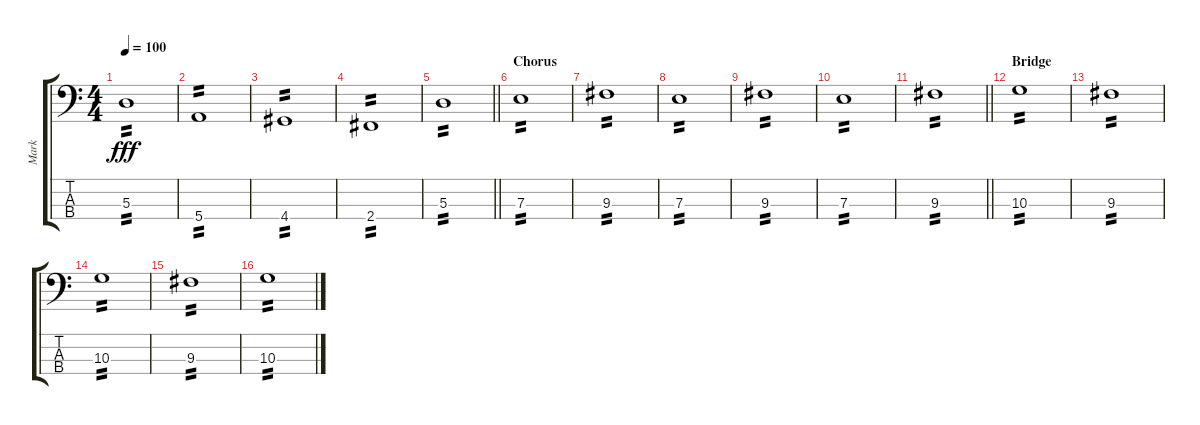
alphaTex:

\track ("Mark" "Mark") {instrument electricbasspick}
\staff {score tabs}
\tuning (G2 D2 A1 E1) {hide}
\ts (4 4)
\tempo 100
\clef f4
\ks c
5.3.1{tp 2 dy fff} |
5.4.1{tp 2} |
4.4.1{tp 2} |
2.4.1{tp 2} |
\barLineRight lightlight
5.3.1{tp 2} |
\section ("" "Chorus")
7.3.1{tp 2} |
9.3.1{tp 2} |
7.3.1{tp 2} |
9.3.1{tp 2} |
7.3.1{tp 2} |
\barLineRight lightlight
9.3.1{tp 2} |
\section ("" "Bridge")
10.3.1{tp 2} |
9.3.1{tp 2} |
10.3.1{tp 2} |
9.3.1{tp 2} |
10.3.1{tp 2}
